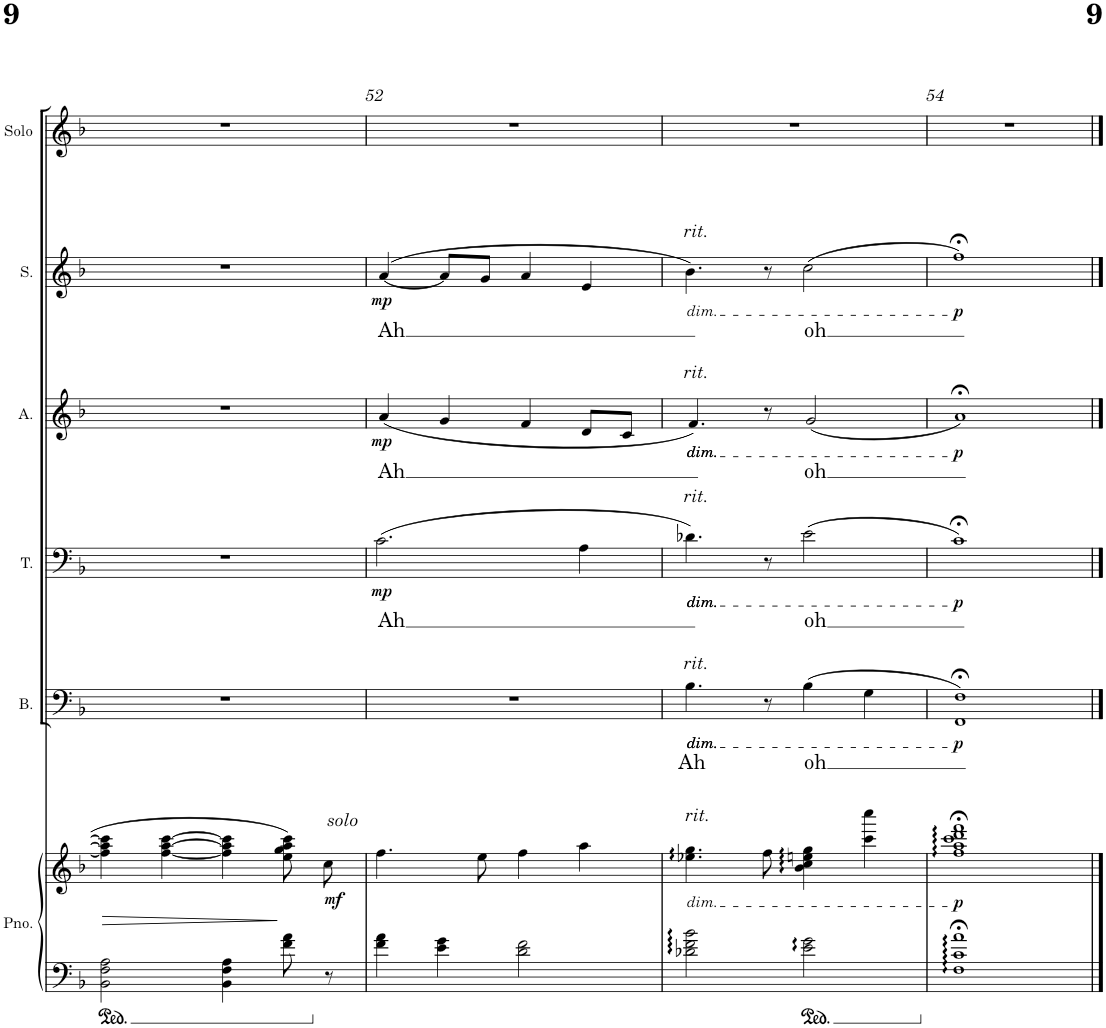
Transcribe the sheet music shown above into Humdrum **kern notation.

**kern	**kern	**dynam	**kern	**text	**dynam	**kern	**text	**dynam	**kern	**text	**dynam	**kern	**text	**dynam	**kern
*part6	*part6	*part6	*part5	*part5	*part5	*part4	*part4	*part4	*part3	*part3	*part3	*part2	*part2	*part2	*part1
*staff7	*staff6	*staff6/7	*staff5	*staff5	*staff5	*staff4	*staff4	*staff4	*staff3	*staff3	*staff3	*staff2	*staff2	*staff2	*staff1
*I"Piano	*	*	*I"Bass	*	*	*I"Tenor	*	*	*I"Alto	*	*	*I"Soprano	*	*	*I"Solo
*I'Pno.	*	*	*I'B.	*	*	*I'T.	*	*	*I'A.	*	*	*I'S.	*	*	*I'Solo
!!LO:PB:g=z
*clefF4	*clefG2	*	*clefF4	*	*	*clefF4	*	*	*clefG2	*	*	*clefG2	*	*	*clefG2
*k[b-]	*k[b-]	*	*k[b-]	*	*	*k[b-]	*	*	*k[b-]	*	*	*k[b-]	*	*	*k[b-]
*M4/4	*M4/4	*	*M4/4	*	*	*M4/4	*	*	*M4/4	*	*	*M4/4	*	*	*M4/4
=51	=51	=51	=51	=51	=51	=51	=51	=51	=51	=51	=51	=51	=51	=51	=51
!	!	!LO:HP:b	!	!	!	!	!	!	!	!	!	!	!	!	!
2BB-\ 2F\ 2A\	4ff\] 4aa\] 4ccc\]	>	1r	.	.	1r	.	.	1r	.	.	1r	.	.	1r
.	[4ff\ [4aa\ [4ccc\	.	.	.	.	.	.	.	.	.	.	.	.	.	.
4BB-\ 4F\ 4A\	4ff\] 4aa\] 4ccc\]	.	.	.	.	.	.	.	.	.	.	.	.	.	.
8f\ 8a\	8ee\ 8gg\ 8aa\ 8ccc\L	]	.	.	.	.	.	.	.	.	.	.	.	.	.
!	!LO:TX:a:i:t=solo	!	!	!	!	!	!	!	!	!	!	!	!	!	!
!	!	!LO:DY:b	!	!	!	!	!	!	!	!	!	!	!	!	!
8r	8cc\J	mf	.	.	.	.	.	.	.	.	.	.	.	.	.
=52	=52	=52	=52	=52	=52	=52	=52	=52	=52	=52	=52	=52	=52	=52	=52
!	!	!	!	!	!	!	!LO:LY:b	!LO:DY:b	!	!LO:LY:b	!LO:DY:b	!	!LO:LY:b	!LO:DY:b	!
4f\ 4a\	4.ff\	.	1r	.	.	(2.c\	Ah	mp	(4a/	Ah	mp	([4a/	Ah	mp	1r
4e\ 4g\	.	.	.	.	.	.	.	.	4g/	.	.	8a/L]	.	.	.
.	8ee\	.	.	.	.	.	.	.	.	.	.	8g/J	.	.	.
2d\ 2f\	4ff\	.	.	.	.	.	.	.	4f/	.	.	4a/	.	.	.
.	4aa\	.	.	.	.	4A\	.	.	8d/L	.	.	4e/	.	.	.
.	.	.	.	.	.	.	.	.	8c/J	.	.	.	.	.	.
=53	=53	=53	=53	=53	=53	=53	=53	=53	=53	=53	=53	=53	=53	=53	=53
!	!	!	!	!	!	!	!	!	!	!	!	!LO:TX:a:i:t=rit.	!	!	!
!	!	!	!	!	!	!	!	!	!	!	!	!LO:TX:b:i:t=dim.	!	!	!
!	!	!	!	!	!	!	!	!	!LO:TX:a:i:t=rit.	!	!	!	!	!	!
!	!	!	!	!	!	!	!	!	!LO:TX:b:i:t=dim.	!	!	!	!	!	!
!	!	!	!	!	!	!	!	!	!LO:TX:b:i:t=dim.	!	!	!	!	!	!
!	!	!	!	!	!	!	!	!	!LO:TX:b:i:t=dim.	!	!	!	!	!	!
!	!	!	!	!	!	!LO:TX:a:i:t=rit.	!	!	!	!	!	!	!	!	!
!	!	!	!	!	!	!LO:TX:b:i:t=dim.	!	!	!	!	!	!	!	!	!
!	!	!	!	!	!	!LO:TX:b:i:t=dim.	!	!	!	!	!	!	!	!	!
!	!	!	!	!	!	!LO:TX:b:i:t=dim.	!	!	!	!	!	!	!	!	!
!	!	!	!LO:TX:a:i:t=rit.	!	!	!	!	!	!	!	!	!	!	!	!
!	!	!	!LO:TX:b:i:t=dim.	!	!	!	!	!	!	!	!	!	!	!	!
!	!	!	!LO:TX:b:i:t=dim.	!	!	!	!	!	!	!	!	!	!	!	!
!	!	!	!LO:TX:b:i:t=dim.	!	!	!	!	!	!	!	!	!	!	!	!
!	!LO:TX:a:i:t=rit.	!	!	!	!	!	!	!	!	!	!	!	!	!	!
!	!LO:TX:b:i:t=dim.	!	!	!	!	!	!	!	!	!	!	!	!	!	!
!	!	!	!	!LO:LY:b	!	!	!	!	!	!	!	!	!	!	!
2d-X\ 2f\ 2b-\	4.ee-X\ 4.gg\	.	4.B-\	Ah	.	4.d-X\)	.	.	4.f/)	.	.	4.b-\)	.	.	1r
.	8ff\	.	8r	.	.	8r	.	.	8r	.	.	8r	.	.	.
!	!	!	!	!LO:LY:b	!	!	!LO:LY:b	!	!	!LO:LY:b	!	!	!LO:LY:b	!	!
2e\ 2g\	4b-\ 4cc\ 4een\ 4gg\	.	(4B-\	oh	.	(2e\	oh	.	(2g/	oh	.	(2cc\	oh	.	.
.	4ccc\ 4cccc\	.	4G\	.	.	.	.	.	.	.	.	.	.	.	.
=54	=54	=54	=54	=54	=54	=54	=54	=54	=54	=54	=54	=54	=54	=54	=54
!	!	!LO:DY:b	!	!	!LO:DY:b	!	!	!LO:DY:b	!	!	!LO:DY:b	!	!	!LO:DY:b	!
1F;< 1c;< 1a;<	1ff;< 1aa;< 1ccc;< 1ddd;< 1fff;<	p	1FF;< 1F;<)	.	p	1c;<)	.	p	1a;<)	.	p	1ff;<)	.	p	1r
==	==	==	==	==	==	==	==	==	==	==	==	==	==	==	==
*-	*-	*-	*-	*-	*-	*-	*-	*-	*-	*-	*-	*-	*-	*-	*-
